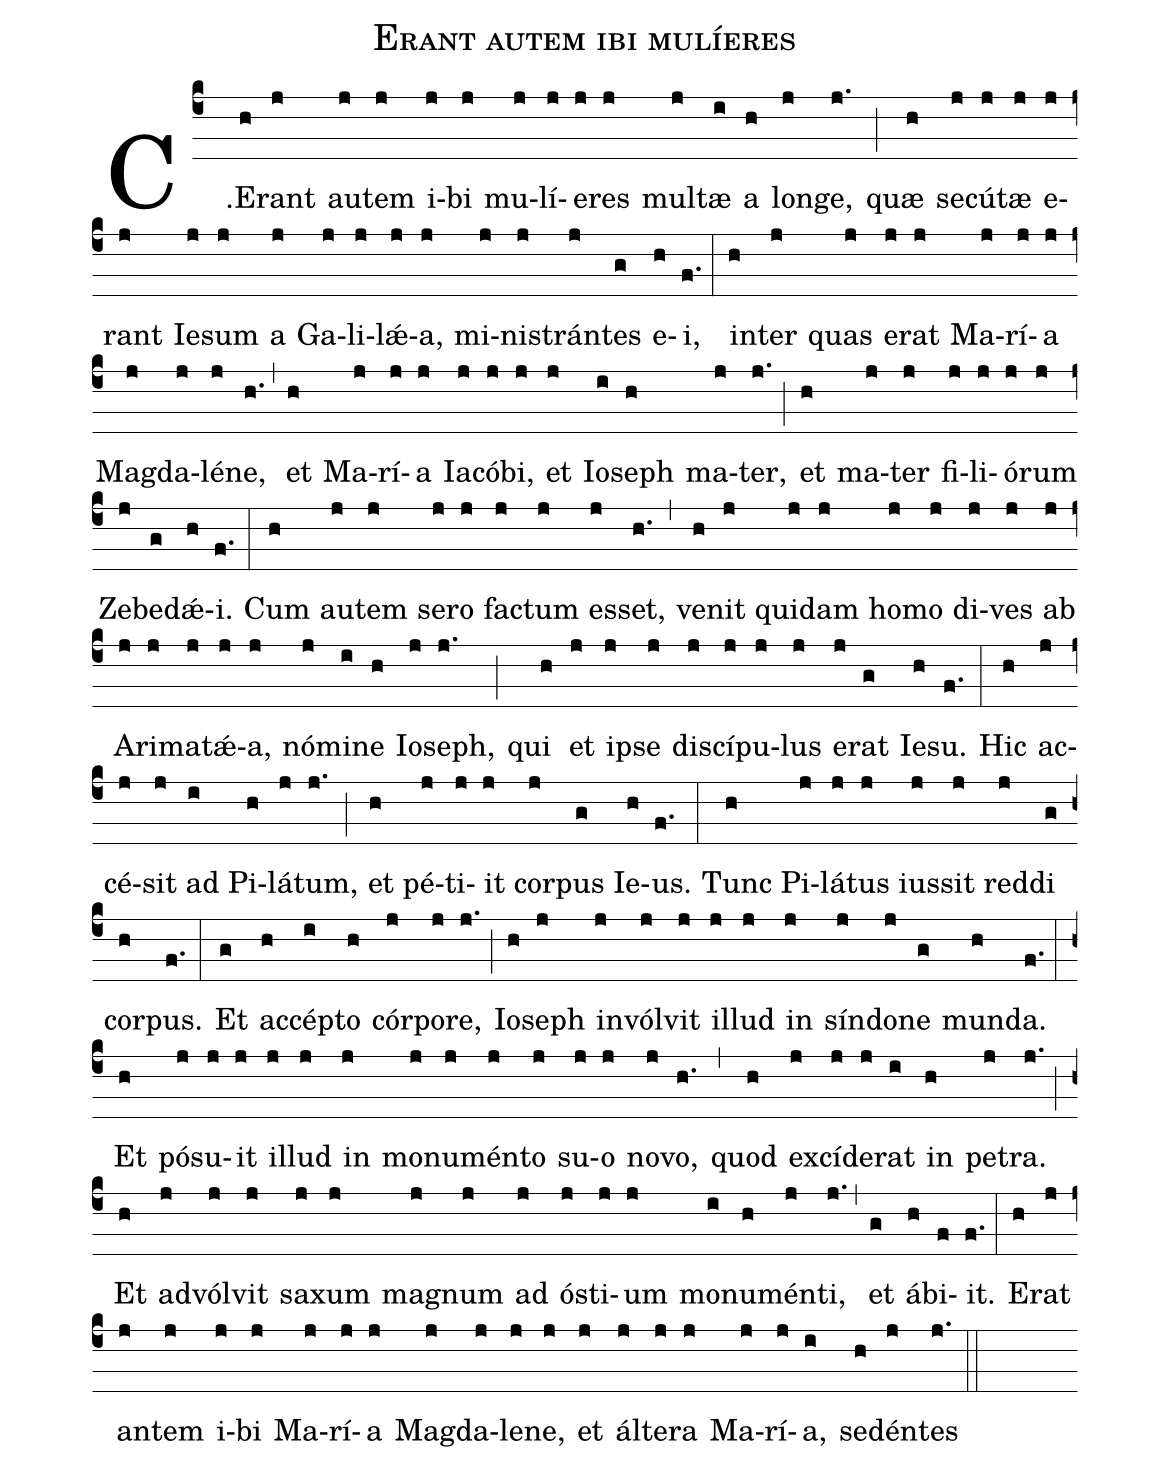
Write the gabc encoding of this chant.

name: Erant autem ibi mulíeres;
%%
(c4)

C.()
E(h)rant(j) au(j)tem(j) i(j)bi(j) mu(j)lí(j)e(j)res(j) mul(j)tæ(i) a(h) lon(j)ge,(j.) (;)
quæ(h) se(j)cú(j)tæ(j) e(j)rant(j) Ie(j)sum(j) a(j) Ga(j)li(j)lǽ(j)a,(j) mi(j)nis(j)trán(j)tes(g) e(h)i,(f.) (:)
in(h)ter(j) quas(j) e(j)rat(j) Ma(j)rí(j)a(j) Mag(j)da(j)lé(j)ne,(h.) (,)
et(h) Ma(j)rí(j)a(j) Ia(j)có(j)bi,(j) et(j) Io(i)seph(h) ma(j)ter,(j.) (;)
et(h) ma(j)ter(j) fi(j)li(j)ó(j)rum(j) Ze(j)be(g)dǽ(h)i.(f.) (:)
Cum(h) au(j)tem(j) se(j)ro(j) fac(j)tum(j) es(j)set,(h.) (,)
ve(h)nit(j) qui(j)dam(j) ho(j)mo(j) di(j)ves(j) ab(j) A(j)ri(j)ma(j)tǽ(j)a,(j) nó(j)mi(i)ne(h) Io(j)seph,(j.) (;)
qui(h) et(j) ip(j)se(j) di(j)scí(j)pu(j)lus(j) e(j)rat(g) Ie(h)su.(f.) (:)
Hic(h) ac(j)cé(j)sit(j) ad(i) Pi(h)lá(j)tum,(j.) (;)
et(h) pé(j)ti(j)it(j) cor(j)pus(g) Ie(h)us.(f.) (:)
Tunc(h) Pi(j)lá(j)tus(j) ius(j)sit(j) red(j)di(g) cor(h)pus.(f.) (:)
Et(g) ac(h)cép(i)to(h) cór(j)po(j)re,(j.) (;)
Io(h)seph(j) in(j)vól(j)vit(j) il(j)lud(j) in(j) sín(j)do(j)ne(g) mun(h)da.(f.) (:)
Et(h) pó(j)su(j)it(j) il(j)lud(j) in(j) mo(j)nu(j)mén(j)to(j) su(j)o(j) no(j)vo,(h.) (,)
quod(h) ex(j)cí(j)de(j)rat(i) in(h) pe(j)tra.(j.) (;)
Et(h) ad(j)vól(j)vit(j) sa(j)xum(j) ma(j)gnum(j) ad(j) ós(j)ti(j)um(j) mo(i)nu(h)mén(j)ti,(j.) (,)
et(g) á(h)bi(f)it.(f.) (:)
E(h)rat(j) an(j)tem(j) i(j)bi(j) Ma(j)rí(j)a(j) Mag(j)da(j)le(j)ne,(j) et(j) ál(j)te(j)ra(j) Ma(j)rí(j)a,(i) se(h)dén(j)tes(j.) (::)
